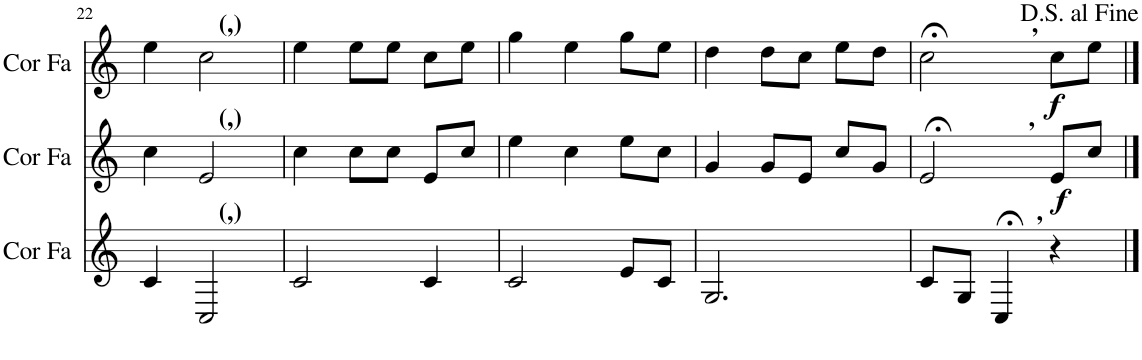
**kern	**kern	**dynam	**kern	**dynam
*part3	*part2	*part2	*part1	*part1
*staff3	*staff2	*staff2	*staff1	*staff1
*I"Cor 3	*I"Cor 2	*	*I"Cor 1	*
*I'Cor 3	*I'Cor 2	*	*I'Cor 1	*
!!LO:PB:g=z
*clefG2	*clefG2	*	*clefG2	*
*Trd4c7	*Trd4c7	*	*Trd4c7	*
*k[]	*k[]	*	*k[]	*
*M3/4	*M3/4	*	*M3/4	*
=22	=22	=22	=22	=22
4c/	4cc\	.	4ee\	.
!	!	!	!LO:TX:a:B:t=(,)	!
!	!LO:TX:a:B:t=(,)	!	!	!
!LO:TX:a:B:t=(,)	!	!	!	!
2C/	2e/	.	2cc\	.
=23	=23	=23	=23	=23
2c/	4cc\	.	4ee\	.
.	8cc\L	.	8ee\L	.
.	8cc\J	.	8ee\J	.
4c/	8e/L	.	8cc\L	.
.	8cc/J	.	8ee\J	.
=24	=24	=24	=24	=24
2c/	4ee\	.	4gg\	.
.	4cc\	.	4ee\	.
8e/L	8ee\L	.	8gg\L	.
8c/J	8cc\J	.	8ee\J	.
=25	=25	=25	=25	=25
2.G/	4g/	.	4dd\	.
.	8g/L	.	8dd\L	.
.	8e/J	.	8cc\J	.
.	8cc/L	.	8ee\L	.
.	8g/J	.	8dd\J	.
=26	=26	=26	=26	=26
8c/L	2e;</	.	2cc;<\	.
8G/J	.	.	.	.
4C;</	.	.	.	.
!	!	!	!LO:TX:a:B:t=,	!
!	!LO:TX:a:B:t=,	!	!	!
!LO:TX:a:B:t=,	!	!	!	!
!	!	!LO:DY:b	!	!LO:DY:b
4r	8e/L	f	8cc\L	f
.	8cc/J	.	8ee\J	.
==	==	==	==	==
*-	*-	*-	*-	*-
